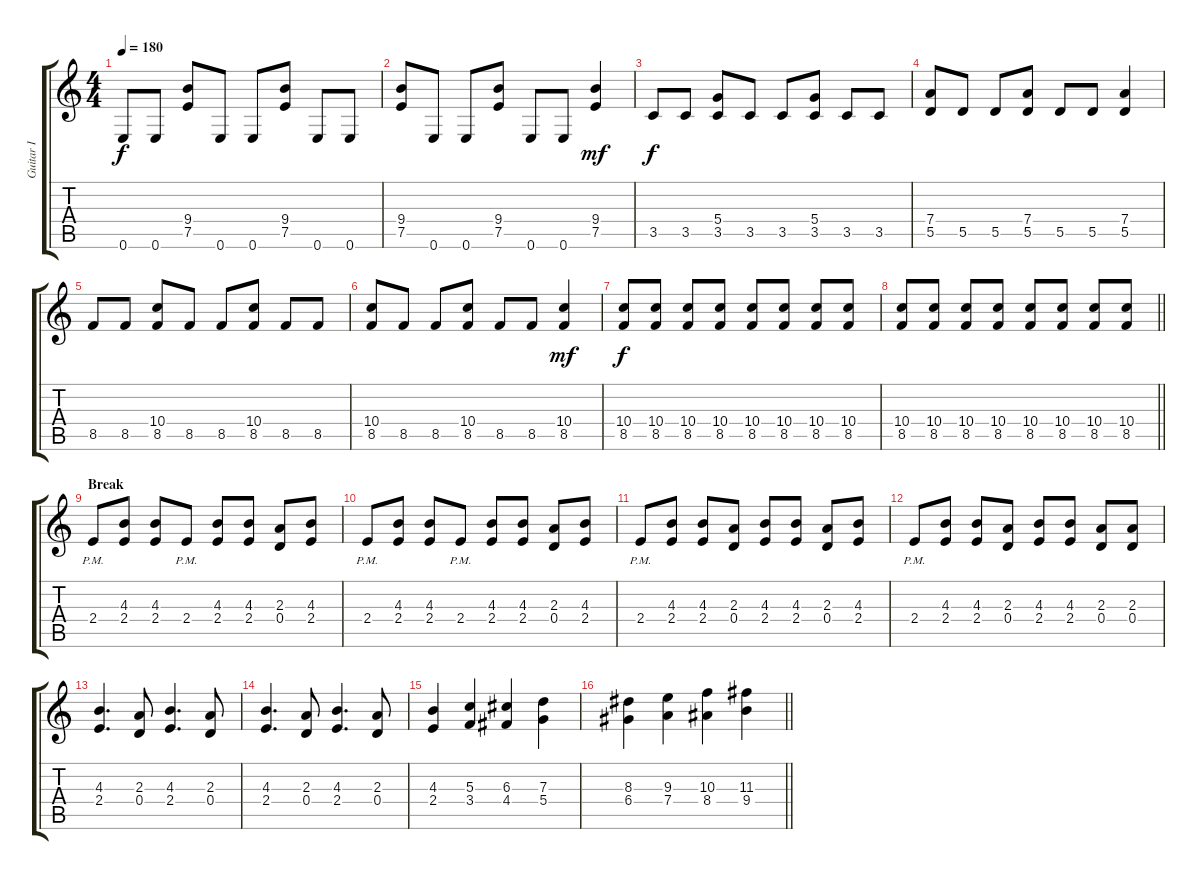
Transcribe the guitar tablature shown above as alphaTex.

\track ("Guitar I" "Guitar I") {instrument distortionguitar}
\staff {score tabs}
\tuning (E4 B3 G3 D3 A2 E2) {hide}
\ts (4 4)
\tempo 180
\clef g2
\ks c
0.6.8{dy f} 0.6.8 (9.4 7.5).8 0.6.8 0.6.8 (9.4 7.5).8 0.6.8 0.6.8 |
(9.4 7.5).8 0.6.8 0.6.8 (9.4 7.5).8 0.6.8 0.6.8 (9.4 7.5).4{dy mf} |
3.5.8{dy f} 3.5.8 (5.4 3.5).8 3.5.8 3.5.8 (5.4 3.5).8 3.5.8 3.5.8 |
(7.4 5.5).8 5.5.8 5.5.8 (7.4 5.5).8 5.5.8 5.5.8 (7.4 5.5).4 |
8.5.8 8.5.8 (10.4 8.5).8 8.5.8 8.5.8 (10.4 8.5).8 8.5.8 8.5.8 |
(10.4 8.5).8 8.5.8 8.5.8 (10.4 8.5).8 8.5.8 8.5.8 (10.4 8.5).4{dy mf} |
(10.4 8.5).8{dy f} (10.4 8.5).8 (10.4 8.5).8 (10.4 8.5).8 (10.4 8.5).8 (10.4 8.5).8 (10.4 8.5).8 (10.4 8.5).8 |
\barLineRight lightlight
(10.4 8.5).8 (10.4 8.5).8 (10.4 8.5).8 (10.4 8.5).8 (10.4 8.5).8 (10.4 8.5).8 (10.4 8.5).8 (10.4 8.5).8 |
\section ("" "Break")
2.4{pm}.8 (4.3 2.4).8 (4.3 2.4).8 2.4{pm}.8 (4.3 2.4).8 (4.3 2.4).8 (2.3 0.4).8 (4.3 2.4).8 |
2.4{pm}.8 (4.3 2.4).8 (4.3 2.4).8 2.4{pm}.8 (4.3 2.4).8 (4.3 2.4).8 (2.3 0.4).8 (4.3 2.4).8 |
2.4{pm}.8 (4.3 2.4).8 (4.3 2.4).8 (2.3 0.4).8 (4.3 2.4).8 (4.3 2.4).8 (2.3 0.4).8 (4.3 2.4).8 |
2.4{pm}.8 (4.3 2.4).8 (4.3 2.4).8 (2.3 0.4).8 (4.3 2.4).8 (4.3 2.4).8 (2.3 0.4).8 (2.3 0.4).8 |
(4.3 2.4).4{d} (2.3 0.4).8 (4.3 2.4).4{d} (2.3 0.4).8 |
(4.3 2.4).4{d} (2.3 0.4).8 (4.3 2.4).4{d} (2.3 0.4).8 |
(4.3 2.4).4 (5.3 3.4).4 (6.3 4.4).4 (7.3 5.4).4 |
\barLineRight lightlight
(8.3 6.4).4 (9.3 7.4).4 (10.3 8.4).4 (11.3 9.4).4
